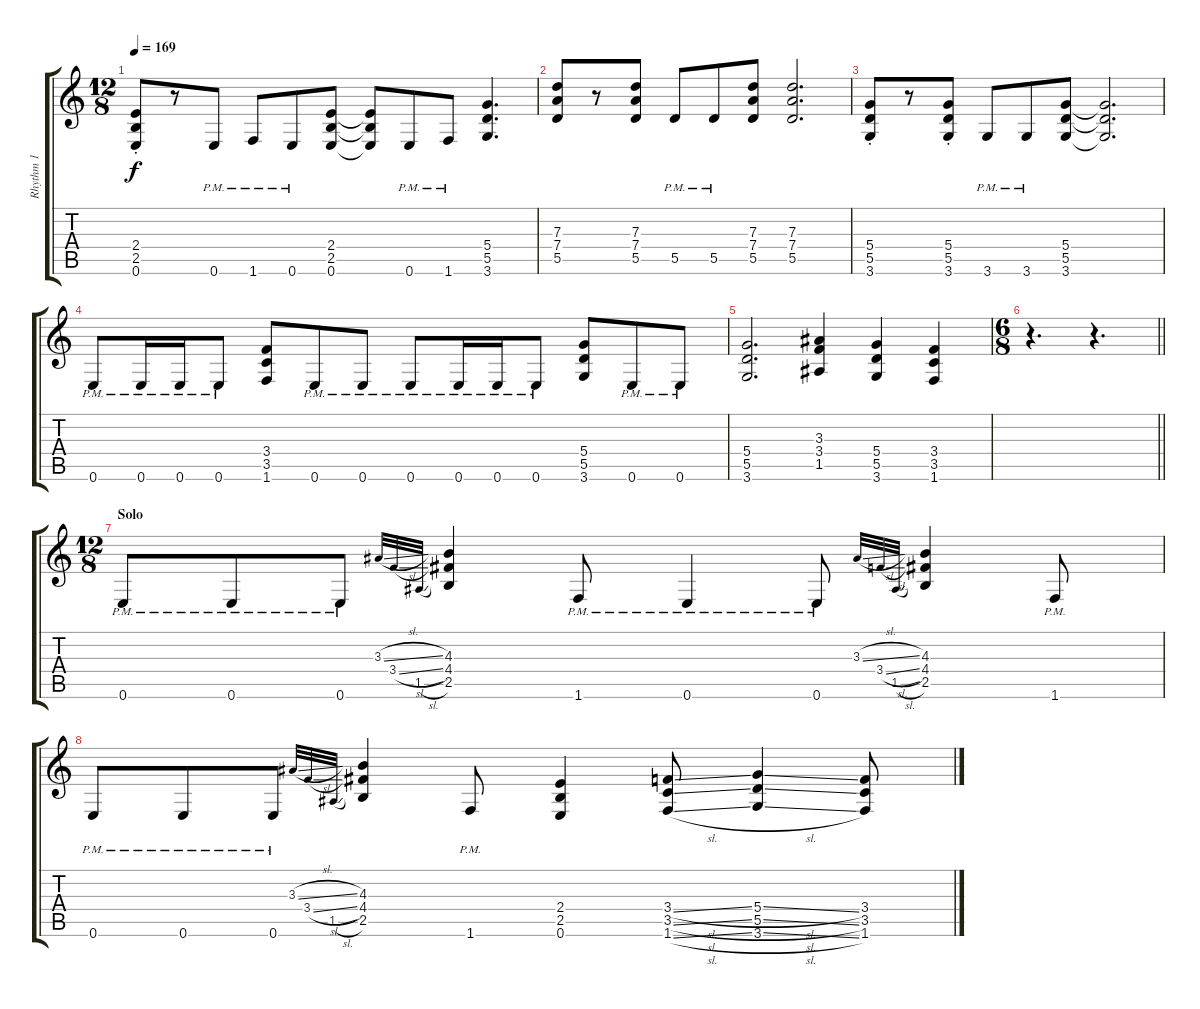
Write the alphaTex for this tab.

\track ("Rhythm 1" "Rhythm 1") {instrument distortionguitar}
\staff {score tabs}
\tuning (E4 B3 G3 D3 A2 E2) {hide}
\ts (12 8)
\tempo 169
\clef g2
\ks c
(2.4{st} 2.5{st} 0.6{st}).8{dy f} r.8 0.6{pm}.8 1.6{pm}.8 0.6{pm}.8 (2.4 2.5 0.6).8 (2.4{t} 2.5{t} 0.6{t}).8 0.6{pm}.8 1.6{pm}.8 (5.4 5.5 3.6).4{d} |
(7.3 7.4 5.5).8 r.8 (7.3 7.4 5.5).8 5.5{pm}.8 5.5{pm}.8 (7.3 7.4 5.5).8 (7.3 7.4 5.5).2{d} |
(5.4{st} 5.5{st} 3.6{st}).8 r.8 (5.4{st} 5.5{st} 3.6{st}).8 3.6{pm}.8 3.6{pm}.8 (5.4 5.5 3.6).8 (5.4{t} 5.5{t} 3.6{t}).2{d} |
0.6{pm}.8 0.6{pm}.16 0.6{pm}.16 0.6{pm}.8 (3.4 3.5 1.6).8 0.6{pm}.8 0.6{pm}.8 0.6{pm}.8 0.6{pm}.16 0.6{pm}.16 0.6{pm}.8 (5.4 5.5 3.6).8 0.6{pm}.8 0.6{pm}.8 |
(5.4 5.5 3.6).2{d} (3.3 3.4 1.5).4 (5.4 5.5 3.6).4 (3.4 3.5 1.6).4 |
\ts (6 8)
\barLineRight lightlight
r.4{d} r.4{d} |
\ts (12 8)
\section ("" "Solo")
0.6{pm}.8 0.6{pm}.8 0.6{pm}.8 3.3{sl}.32{gr onbeat} 3.4{sl}.32{gr onbeat} 1.5{sl}.32{gr onbeat} (4.3 4.4 2.5).4 1.6{pm}.8 0.6{pm}.4 0.6{pm}.8 3.3{sl}.32{gr onbeat} 3.4{sl}.32{gr onbeat} 1.5{sl}.32{gr onbeat} (4.3 4.4 2.5).4 1.6{pm}.8 |
0.6{pm}.8 0.6{pm}.8 0.6{pm}.8 3.3{sl}.32{gr onbeat} 3.4{sl}.32{gr onbeat} 1.5{sl}.32{gr onbeat} (4.3 4.4 2.5).4 1.6{pm}.8 (2.4 2.5 0.6).4 (3.4{sl} 3.5{sl} 1.6{sl}).8 (5.4{sl} 5.5{sl} 3.6{sl}).4 (3.4 3.5 1.6).8
